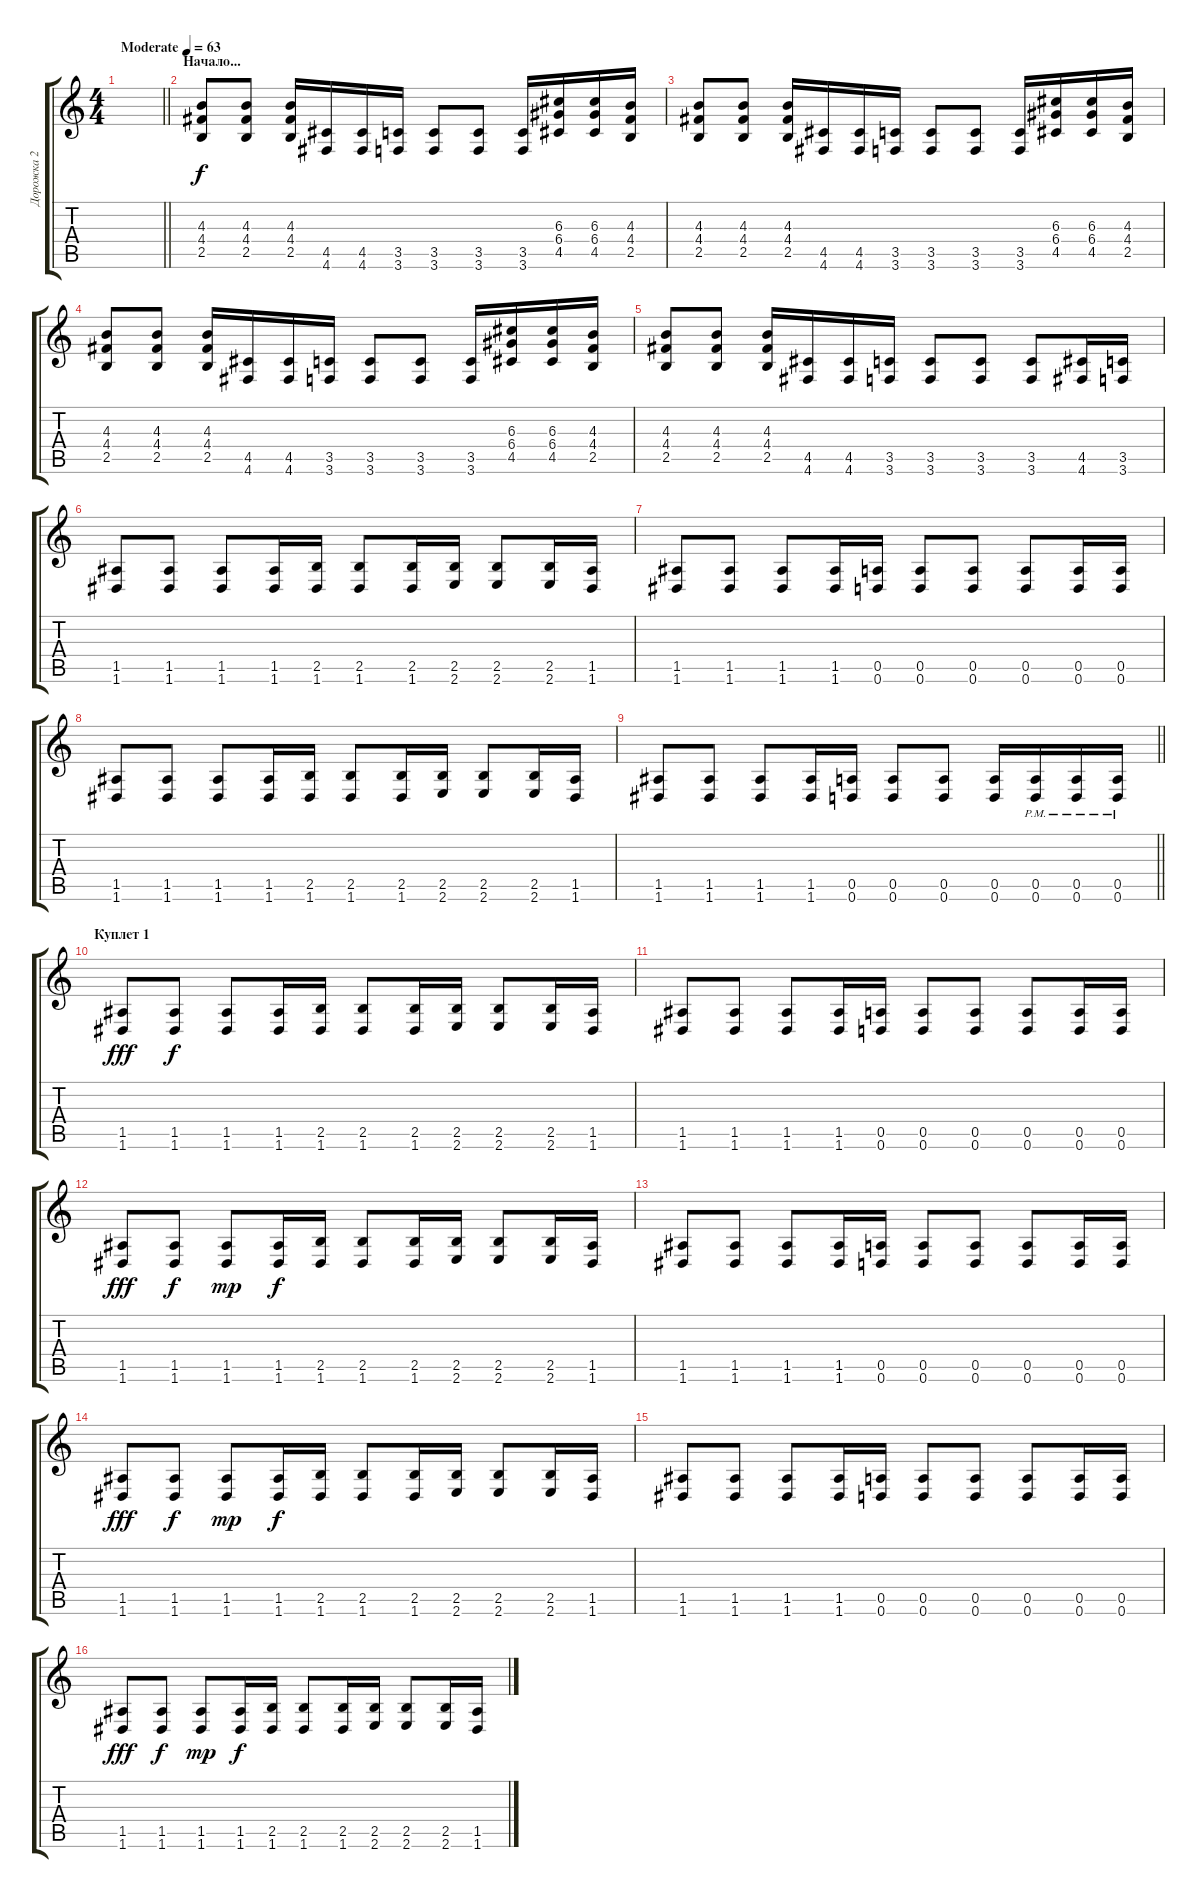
\track ("Дорожка 2" "Дорожка 2") {instrument overdrivenguitar}
\staff {score tabs}
\tuning (E4 B3 G3 D3 A2 D2) {hide}
\ts (4 4)
\tempo (63 "Moderate")
\clef g2
\barLineRight lightlight
\ks c
|
\section ("" "Начало...")
(4.3 4.4 2.5).8 (4.3 4.4 2.5).8 (4.3 4.4 2.5).16 (4.5 4.6).16 (4.5 4.6).16 (3.5 3.6).16 (3.5 3.6).8 (3.5 3.6).8 (3.5 3.6).16 (6.3 6.4 4.5).16 (6.3 6.4 4.5).16 (4.3 4.4 2.5).16 |
(4.3 4.4 2.5).8 (4.3 4.4 2.5).8 (4.3 4.4 2.5).16 (4.5 4.6).16 (4.5 4.6).16 (3.5 3.6).16 (3.5 3.6).8 (3.5 3.6).8 (3.5 3.6).16 (6.3 6.4 4.5).16 (6.3 6.4 4.5).16 (4.3 4.4 2.5).16 |
(4.3 4.4 2.5).8 (4.3 4.4 2.5).8 (4.3 4.4 2.5).16 (4.5 4.6).16 (4.5 4.6).16 (3.5 3.6).16 (3.5 3.6).8 (3.5 3.6).8 (3.5 3.6).16 (6.3 6.4 4.5).16 (6.3 6.4 4.5).16 (4.3 4.4 2.5).16 |
(4.3 4.4 2.5).8 (4.3 4.4 2.5).8 (4.3 4.4 2.5).16 (4.5 4.6).16 (4.5 4.6).16 (3.5 3.6).16 (3.5 3.6).8 (3.5 3.6).8 (3.5 3.6).8 (4.5 4.6).16 (3.5 3.6).16 |
(1.5 1.6).8 (1.5 1.6).8 (1.5 1.6).8 (1.5 1.6).16 (2.5 1.6).16 (2.5 1.6).8 (2.5 1.6).16 (2.5 2.6).16 (2.5 2.6).8 (2.5 2.6).16 (1.5 1.6).16 |
(1.5 1.6).8 (1.5 1.6).8 (1.5 1.6).8 (1.5 1.6).16 (0.5 0.6).16 (0.5 0.6).8 (0.5 0.6).8 (0.5 0.6).8 (0.5 0.6).16 (0.5 0.6).16 |
(1.5 1.6).8 (1.5 1.6).8 (1.5 1.6).8 (1.5 1.6).16 (2.5 1.6).16 (2.5 1.6).8 (2.5 1.6).16 (2.5 2.6).16 (2.5 2.6).8 (2.5 2.6).16 (1.5 1.6).16 |
\barLineRight lightlight
(1.5 1.6).8 (1.5 1.6).8 (1.5 1.6).8 (1.5 1.6).16 (0.5 0.6).16 (0.5 0.6).8 (0.5 0.6).8 (0.5 0.6).16 (0.5{pm} 0.6{pm}).16 (0.5{pm} 0.6{pm}).16 (0.5{pm} 0.6{pm}).16 |
\section ("" "Куплет 1")
(1.5 1.6).8{dy fff} (1.5 1.6).8{dy f} (1.5 1.6).8 (1.5 1.6).16 (2.5 1.6).16 (2.5 1.6).8 (2.5 1.6).16 (2.5 2.6).16 (2.5 2.6).8 (2.5 2.6).16 (1.5 1.6).16 |
(1.5 1.6).8 (1.5 1.6).8 (1.5 1.6).8 (1.5 1.6).16 (0.5 0.6).16 (0.5 0.6).8 (0.5 0.6).8 (0.5 0.6).8 (0.5 0.6).16 (0.5 0.6).16 |
(1.5 1.6).8{dy fff} (1.5 1.6).8{dy f} (1.5 1.6).8{dy mp} (1.5 1.6).16{dy f} (2.5 1.6).16 (2.5 1.6).8 (2.5 1.6).16 (2.5 2.6).16 (2.5 2.6).8 (2.5 2.6).16 (1.5 1.6).16 |
(1.5 1.6).8 (1.5 1.6).8 (1.5 1.6).8 (1.5 1.6).16 (0.5 0.6).16 (0.5 0.6).8 (0.5 0.6).8 (0.5 0.6).8 (0.5 0.6).16 (0.5 0.6).16 |
(1.5 1.6).8{dy fff} (1.5 1.6).8{dy f} (1.5 1.6).8{dy mp} (1.5 1.6).16{dy f} (2.5 1.6).16 (2.5 1.6).8 (2.5 1.6).16 (2.5 2.6).16 (2.5 2.6).8 (2.5 2.6).16 (1.5 1.6).16 |
(1.5 1.6).8 (1.5 1.6).8 (1.5 1.6).8 (1.5 1.6).16 (0.5 0.6).16 (0.5 0.6).8 (0.5 0.6).8 (0.5 0.6).8 (0.5 0.6).16 (0.5 0.6).16 |
(1.5 1.6).8{dy fff} (1.5 1.6).8{dy f} (1.5 1.6).8{dy mp} (1.5 1.6).16{dy f} (2.5 1.6).16 (2.5 1.6).8 (2.5 1.6).16 (2.5 2.6).16 (2.5 2.6).8 (2.5 2.6).16 (1.5 1.6).16
